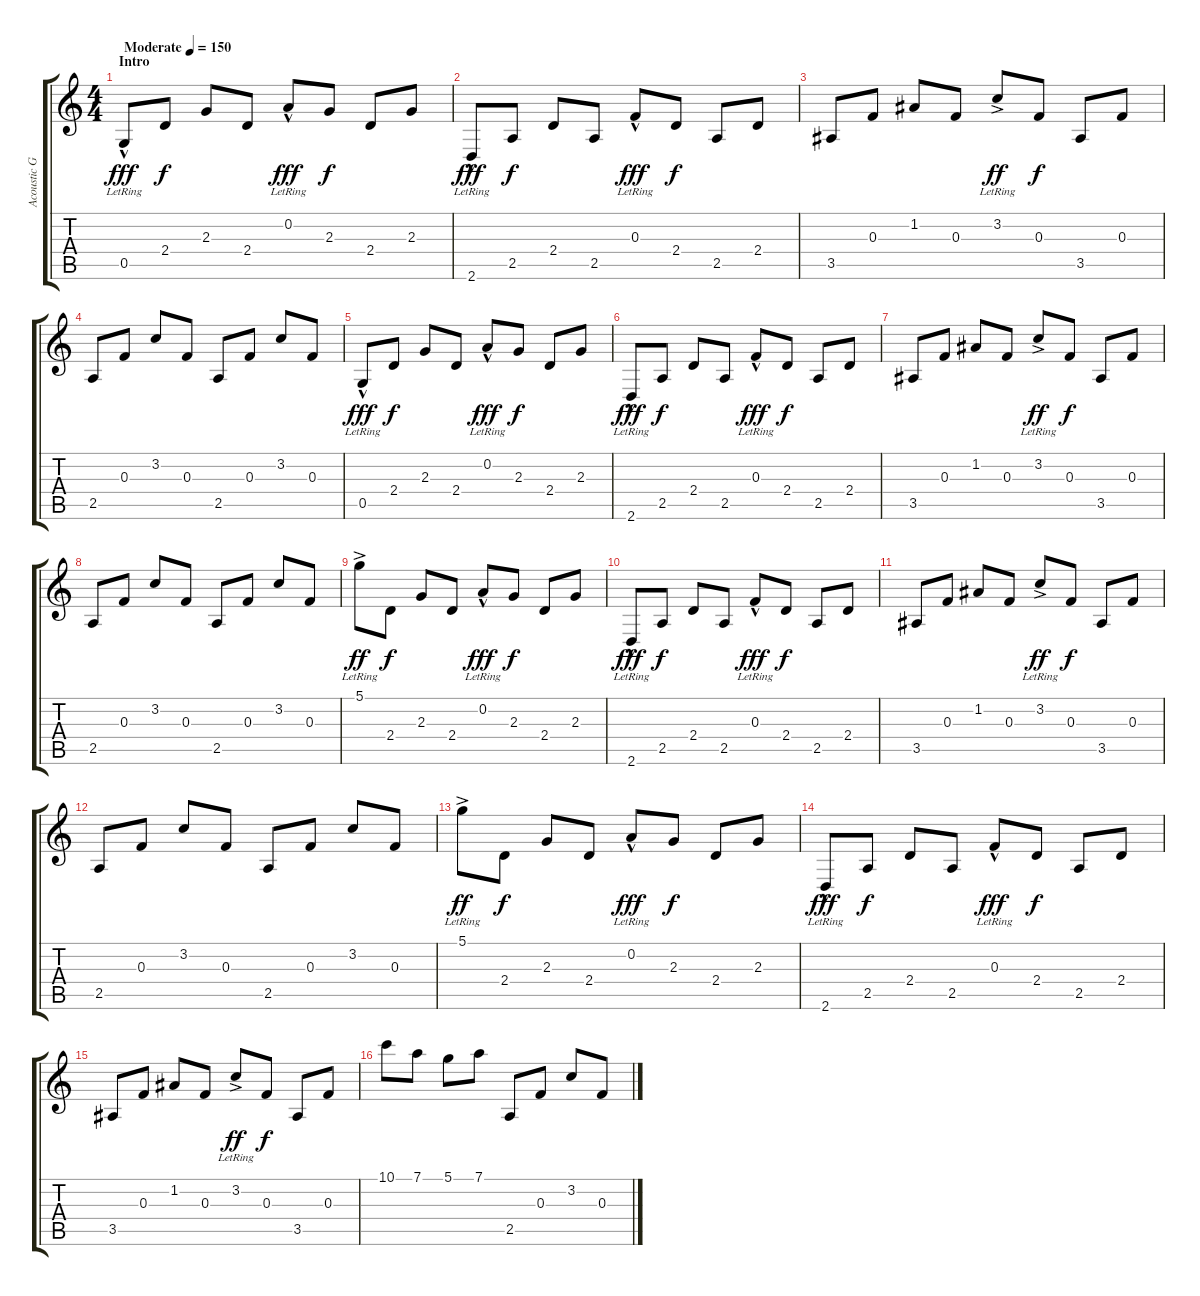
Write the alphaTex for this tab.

\track ("Acoustic Guitar" "Acoustic G") {instrument acousticguitarsteel}
\staff {score tabs}
\tuning (D4 A3 F3 C3 G2 C2) {hide}
\ts (4 4)
\section ("" "Intro")
\tempo (150 "Moderate")
\clef g2
\ks c
0.5{hac lr}.8{dy fff instrument acousticguitarsteel} 2.4.8{dy f} 2.3.8 2.4.8 0.2{hac lr}.8{dy fff} 2.3.8{dy f} 2.4.8 2.3.8 |
2.6{hac lr}.8{dy fff} 2.5.8{dy f} 2.4.8 2.5.8 0.3{hac lr}.8{dy fff} 2.4.8{dy f} 2.5.8 2.4.8 |
3.5.8 0.3.8 1.2.8 0.3.8 3.2{ac lr}.8{dy ff} 0.3.8{dy f} 3.5.8 0.3.8 |
2.5.8 0.3.8 3.2.8 0.3.8 2.5.8 0.3.8 3.2.8 0.3.8 |
0.5{hac lr}.8{dy fff} 2.4.8{dy f} 2.3.8 2.4.8 0.2{hac lr}.8{dy fff} 2.3.8{dy f} 2.4.8 2.3.8 |
2.6{hac lr}.8{dy fff} 2.5.8{dy f} 2.4.8 2.5.8 0.3{hac lr}.8{dy fff} 2.4.8{dy f} 2.5.8 2.4.8 |
3.5.8 0.3.8 1.2.8 0.3.8 3.2{ac lr}.8{dy ff} 0.3.8{dy f} 3.5.8 0.3.8 |
2.5.8 0.3.8 3.2.8 0.3.8 2.5.8 0.3.8 3.2.8 0.3.8 |
5.1{ac lr}.8{dy ff} 2.4.8{dy f} 2.3.8 2.4.8 0.2{hac lr}.8{dy fff} 2.3.8{dy f} 2.4.8 2.3.8 |
2.6{hac lr}.8{dy fff} 2.5.8{dy f} 2.4.8 2.5.8 0.3{hac lr}.8{dy fff} 2.4.8{dy f} 2.5.8 2.4.8 |
3.5.8 0.3.8 1.2.8 0.3.8 3.2{ac lr}.8{dy ff} 0.3.8{dy f} 3.5.8 0.3.8 |
2.5.8 0.3.8 3.2.8 0.3.8 2.5.8 0.3.8 3.2.8 0.3.8 |
5.1{ac lr}.8{dy ff} 2.4.8{dy f} 2.3.8 2.4.8 0.2{hac lr}.8{dy fff} 2.3.8{dy f} 2.4.8 2.3.8 |
2.6{hac lr}.8{dy fff} 2.5.8{dy f} 2.4.8 2.5.8 0.3{hac lr}.8{dy fff} 2.4.8{dy f} 2.5.8 2.4.8 |
3.5.8 0.3.8 1.2.8 0.3.8 3.2{ac lr}.8{dy ff} 0.3.8{dy f} 3.5.8 0.3.8 |
10.1.8 7.1.8 5.1.8 7.1.8 2.5.8 0.3.8 3.2.8 0.3.8
